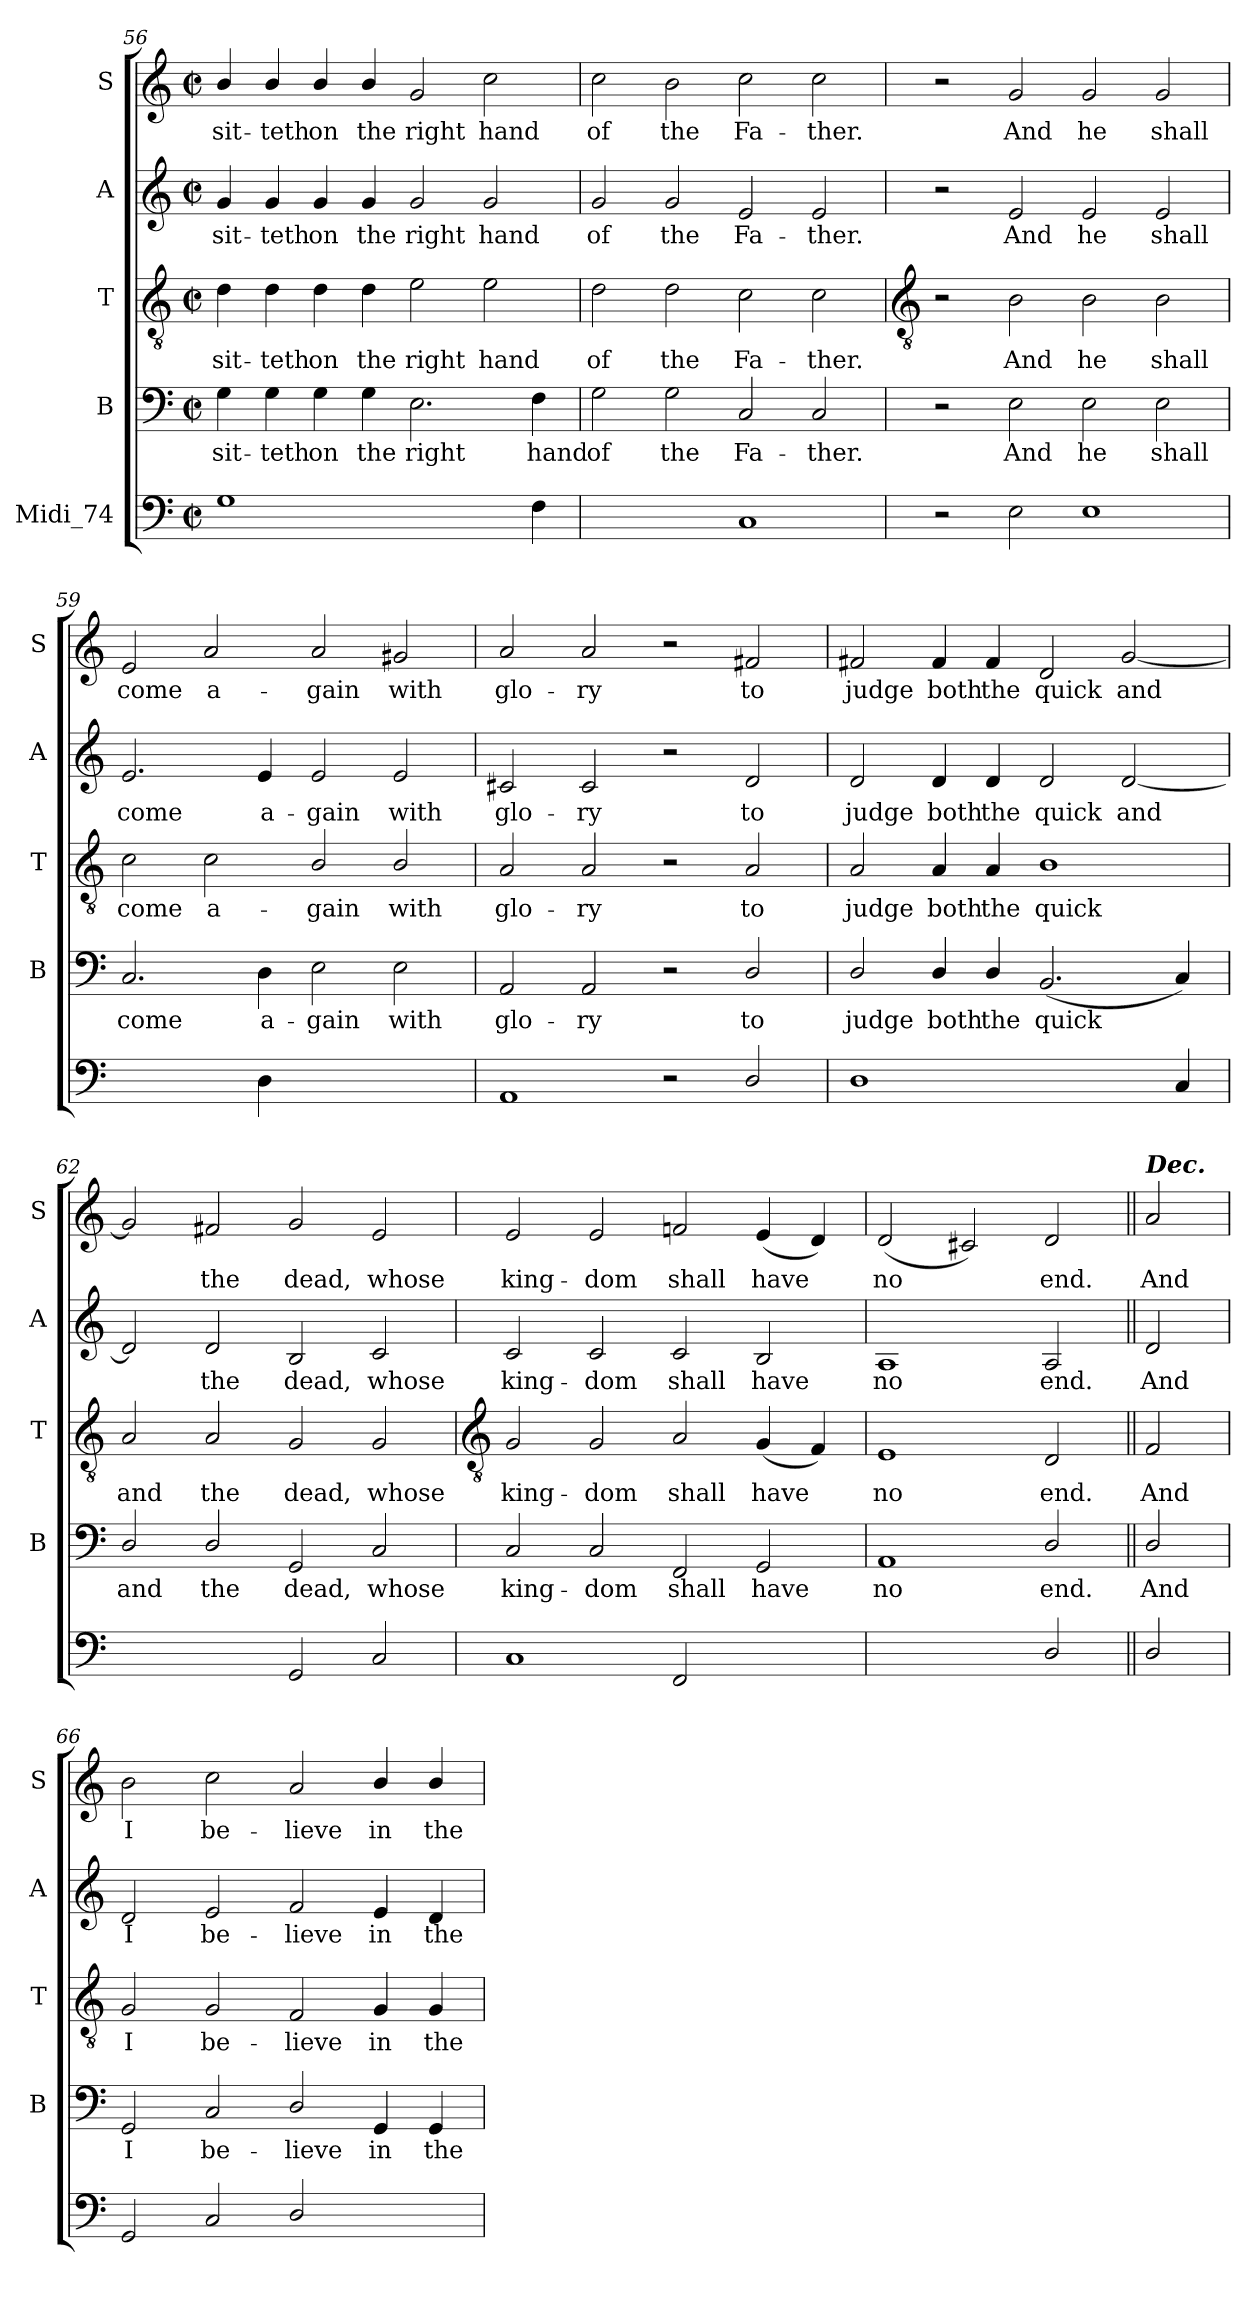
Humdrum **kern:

**kern	**text	**kern	**text	**kern	**text	**kern	**text	**kern	**text
*part5	*part5	*part4	*part4	*part3	*part3	*part2	*part2	*part1	*part1
*staff5	*staff5	*staff4	*staff4	*staff3	*staff3	*staff2	*staff2	*staff1	*staff1
*I"Midi_74	*	*I"B	*	*I"T	*	*I"A	*	*I"S	*
*	*	*I'B	*	*I'T	*	*I'A	*	*I'S	*
*clefF4	*	*clefF4	*	*clefGv2	*	*clefG2	*	*clefG2	*
*k[]	*	*k[]	*	*k[]	*	*k[]	*	*k[]	*
*C:	*	*C:	*	*C:	*	*C:	*	*C:	*
*M4/2	*	*M4/2	*	*M4/2	*	*M4/2	*	*M4/2	*
*met(c|)	*	*met(c|)	*	*met(c|)	*	*met(c|)	*	*met(c|)	*
=56	=56	=56	=56	=56	=56	=56	=56	=56	=56
!	!	!	!LO:LY:b	!	!LO:LY:b	!	!LO:LY:b	!	!LO:LY:b
1G	.	4G	sit-	4d	sit-	4g	sit-	4b/	sit-
!	!	!	!LO:LY:b	!	!LO:LY:b	!	!LO:LY:b	!	!LO:LY:b
.	.	4G	-teth	4d	-teth	4g	-teth	4b/	-teth
!	!	!	!LO:LY:b	!	!LO:LY:b	!	!LO:LY:b	!	!LO:LY:b
.	.	4G	on	4d	on	4g	on	4b/	on
!	!	!	!LO:LY:b	!	!LO:LY:b	!	!LO:LY:b	!	!LO:LY:b
.	.	4G	the	4d	the	4g	the	4b/	the
!	!LO:LY:b	!	!LO:LY:b	!	!LO:LY:b	!	!LO:LY:b	!	!LO:LY:b
[2Eyy	5	2.E	right	2e	right	2g	right	2g	right
!	!LO:LY:b	!	!	!	!LO:LY:b	!	!LO:LY:b	!	!LO:LY:b
4Eyy]	6	.	.	2e	hand	2g	hand	2cc	hand
!	!	!	!LO:LY:b	!	!	!	!	!	!
4F	.	4F	hand	.	.	.	.	.	.
=57	=57	=57	=57	=57	=57	=57	=57	=57	=57
!	!LO:LY:b	!	!LO:LY:b	!	!LO:LY:b	!	!LO:LY:b	!	!LO:LY:b
[2Gyy	4	2G	of	2d	of	2g	of	2cc	of
!	!LO:LY:b	!	!LO:LY:b	!	!LO:LY:b	!	!LO:LY:b	!	!LO:LY:b
2Gyy]	3	2G	the	2d	the	2g	the	2b	the
!	!	!	!LO:LY:b	!	!LO:LY:b	!	!LO:LY:b	!	!LO:LY:b
1C	.	2C	Fa-	2c	Fa-	2e	Fa-	2cc	Fa-
!	!	!	!LO:LY:b	!	!LO:LY:b	!	!LO:LY:b	!	!LO:LY:b
.	.	2C	-ther.	2c	-ther.	2e	-ther.	2cc	-ther.
!!LO:LB:g=z
=58	=58	=58	=58	=58	=58	=58	=58	=58	=58
*	*	*	*	*clefGv2	*	*	*	*	*
2r	.	2r	.	2r	.	2r	.	2r	.
!	!	!	!LO:LY:b	!	!LO:LY:b	!	!LO:LY:b	!	!LO:LY:b
2E	.	2E	And	2B	And	2e	And	2g	And
!	!	!	!LO:LY:b	!	!LO:LY:b	!	!LO:LY:b	!	!LO:LY:b
1E	.	2E	he	2B	he	2e	he	2g	he
!	!	!	!LO:LY:b	!	!LO:LY:b	!	!LO:LY:b	!	!LO:LY:b
.	.	2E	shall	2B	shall	2e	shall	2g	shall
=59	=59	=59	=59	=59	=59	=59	=59	=59	=59
!	!LO:LY:b	!	!LO:LY:b	!	!LO:LY:b	!	!LO:LY:b	!	!LO:LY:b
[2Cyy	5	2.C	come	2c	come	2.e	come	2e	come
!	!LO:LY:b	!	!	!	!LO:LY:b	!	!	!	!LO:LY:b
4Cyy]	6	.	.	2c	a-	.	.	2a	a-
!	!	!	!LO:LY:b	!	!	!	!LO:LY:b	!	!
4D	.	4D	a-	.	.	4e	a-	.	.
!	!LO:LY:b	!	!LO:LY:b	!	!LO:LY:b	!	!LO:LY:b	!	!LO:LY:b
[2Eyy	4	2E	-gain	2B/	-gain	2e	-gain	2a	-gain
!	!LO:LY:b	!	!LO:LY:b	!	!LO:LY:b	!	!LO:LY:b	!	!LO:LY:b
2Eyy]	3	2E	with	2B/	with	2e	with	2g#X	with
=60	=60	=60	=60	=60	=60	=60	=60	=60	=60
!	!	!	!LO:LY:b	!	!LO:LY:b	!	!LO:LY:b	!	!LO:LY:b
1AA	.	2AA	glo-	2A	glo-	2c#X	glo-	2a	glo-
!	!	!	!LO:LY:b	!	!LO:LY:b	!	!LO:LY:b	!	!LO:LY:b
.	.	2AA	-ry	2A	-ry	2c#	-ry	2a	-ry
2r	.	2r	.	2r	.	2r	.	2r	.
!	!	!	!LO:LY:b	!	!LO:LY:b	!	!LO:LY:b	!	!LO:LY:b
2D/	.	2D/	to	2A	to	2d	to	2f#X	to
=61	=61	=61	=61	=61	=61	=61	=61	=61	=61
!	!	!	!LO:LY:b	!	!LO:LY:b	!	!LO:LY:b	!	!LO:LY:b
1D/	.	2D/	judge	2A	judge	2d	judge	2f#X	judge
!	!	!	!LO:LY:b	!	!LO:LY:b	!	!LO:LY:b	!	!LO:LY:b
.	.	4D/	both	4A	both	4d	both	4f#	both
!	!	!	!LO:LY:b	!	!LO:LY:b	!	!LO:LY:b	!	!LO:LY:b
.	.	4D/	the	4A	the	4d	the	4f#	the
!	!LO:LY:b	!	!LO:LY:b	!	!LO:LY:b	!	!LO:LY:b	!	!LO:LY:b
[2BByy	5	(<2.BB	quick	1B	quick	2d	quick	2d	quick
!	!LO:LY:b	!	!	!	!	!	!LO:LY:b	!	!LO:LY:b
4BByy]	6	.	.	.	.	[2d	and	[2g	and
4C	.	4C)	.	.	.	.	.	.	.
=62	=62	=62	=62	=62	=62	=62	=62	=62	=62
!	!LO:LY:b	!	!LO:LY:b	!	!LO:LY:b	!	!	!	!
[2D/yy	4	2D/	and	2A	and	2d]	.	2g]	.
!	!LO:LY:b	!	!LO:LY:b	!	!LO:LY:b	!	!LO:LY:b	!	!LO:LY:b
2Dyy]	3	2D/	the	2A	the	2d	the	2f#X	the
!	!	!	!LO:LY:b	!	!LO:LY:b	!	!LO:LY:b	!	!LO:LY:b
2GG	.	2GG	dead,	2G	dead,	2B	dead,	2g	dead,
!	!	!	!LO:LY:b	!	!LO:LY:b	!	!LO:LY:b	!	!LO:LY:b
2C	.	2C	whose	2G	whose	2c	whose	2e	whose
!!LO:LB:g=z
=63	=63	=63	=63	=63	=63	=63	=63	=63	=63
*	*	*	*	*clefGv2	*	*	*	*	*
!	!	!	!LO:LY:b	!	!LO:LY:b	!	!LO:LY:b	!	!LO:LY:b
1C	.	2C	king-	2G	king-	2c	king-	2e	king-
!	!	!	!LO:LY:b	!	!LO:LY:b	!	!LO:LY:b	!	!LO:LY:b
.	.	2C	-dom	2G	-dom	2c	-dom	2e	-dom
!	!	!	!LO:LY:b	!	!LO:LY:b	!	!LO:LY:b	!	!LO:LY:b
2FF	.	2FF	shall	2A	shall	2c	shall	2fn	shall
!	!LO:LY:b	!	!LO:LY:b	!	!LO:LY:b	!	!LO:LY:b	!	!LO:LY:b
[4GGyy	6	2GG	have	(<4G	have	2B	have	(<4e	have
!	!LO:LY:b	!	!	!	!	!	!	!	!
4GGyy]	5	.	.	4F)	.	.	.	4d)	.
=64	=64	=64	=64	=64	=64	=64	=64	=64	=64
!	!LO:LY:b	!	!LO:LY:b	!	!LO:LY:b	!	!LO:LY:b	!	!LO:LY:b
[2AAyy	4	1AA	no	1E	no	1A	no	(<2d	no
!	!LO:LY:b	!	!	!	!	!	!	!	!
2AAyy]	3	.	.	.	.	.	.	2c#X)	.
!	!	!	!LO:LY:b	!	!LO:LY:b	!	!LO:LY:b	!	!LO:LY:b
2D/	.	2D/	end.	2D	end.	2A	end.	2d	end.
=65||	=65||	=65||	=65||	=65||	=65||	=65||	=65||	=65||	=65||
!	!	!	!	!	!	!	!	!LO:TX:a:Bi:t=Dec.	!
!	!	!	!LO:LY:b	!	!LO:LY:b	!	!LO:LY:b	!	!LO:LY:b
2D/	.	2D/	And	2F	And	2d	And	2a	And
=66	=66	=66	=66	=66	=66	=66	=66	=66	=66
!	!	!	!LO:LY:b	!	!LO:LY:b	!	!LO:LY:b	!	!LO:LY:b
2GG	.	2GG	I	2G	I	2d	I	2b	I
!	!	!	!LO:LY:b	!	!LO:LY:b	!	!LO:LY:b	!	!LO:LY:b
2C	.	2C	be-	2G	be-	2e	be-	2cc	be-
!	!	!	!LO:LY:b	!	!LO:LY:b	!	!LO:LY:b	!	!LO:LY:b
2D/	.	2D/	-lieve	2F	-lieve	2f	-lieve	2a	-lieve
!	!LO:LY:b	!	!LO:LY:b	!	!LO:LY:b	!	!LO:LY:b	!	!LO:LY:b
[4GGyy	6	4GG	in	4G	in	4e	in	4b/	in
!	!LO:LY:b	!	!LO:LY:b	!	!LO:LY:b	!	!LO:LY:b	!	!LO:LY:b
4GGyy]	5	4GG	the	4G	the	4d	the	4b/	the
=	=	=	=	=	=	=	=	=	=
*-	*-	*-	*-	*-	*-	*-	*-	*-	*-
